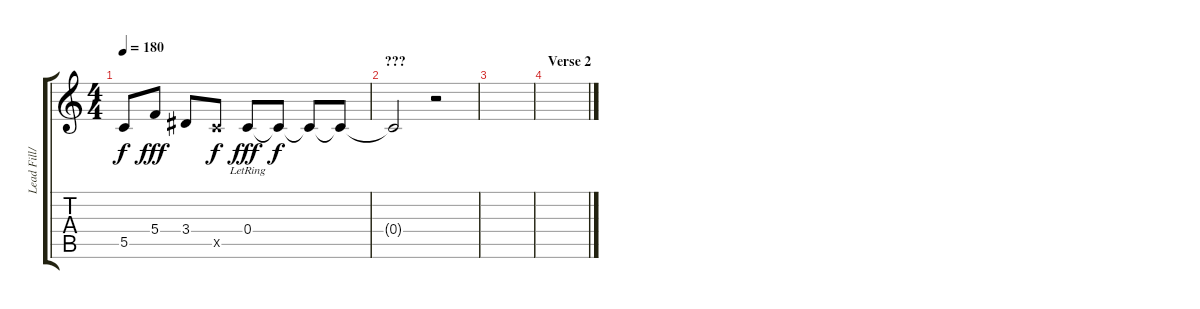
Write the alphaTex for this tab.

\track ("Lead Fill/Delay" "Lead Fill/") {instrument overdrivenguitar}
\staff {score tabs}
\tuning (D4 A3 F3 C3 G2 C2) {hide}
\ts (4 4)
\tempo 180
\clef g2
\ks c
5.5.8{dy f} 5.4.8{dy fff} 3.4.8 5.5{x}.8{dy f} 0.4{lr}.8{dy fff} 0.4{t}.8{dy f} 0.4{t}.8 0.4{t}.8 |
\section ("" "???")
0.4{t}.2 r.2 |
|
\section ("" "Verse 2")
